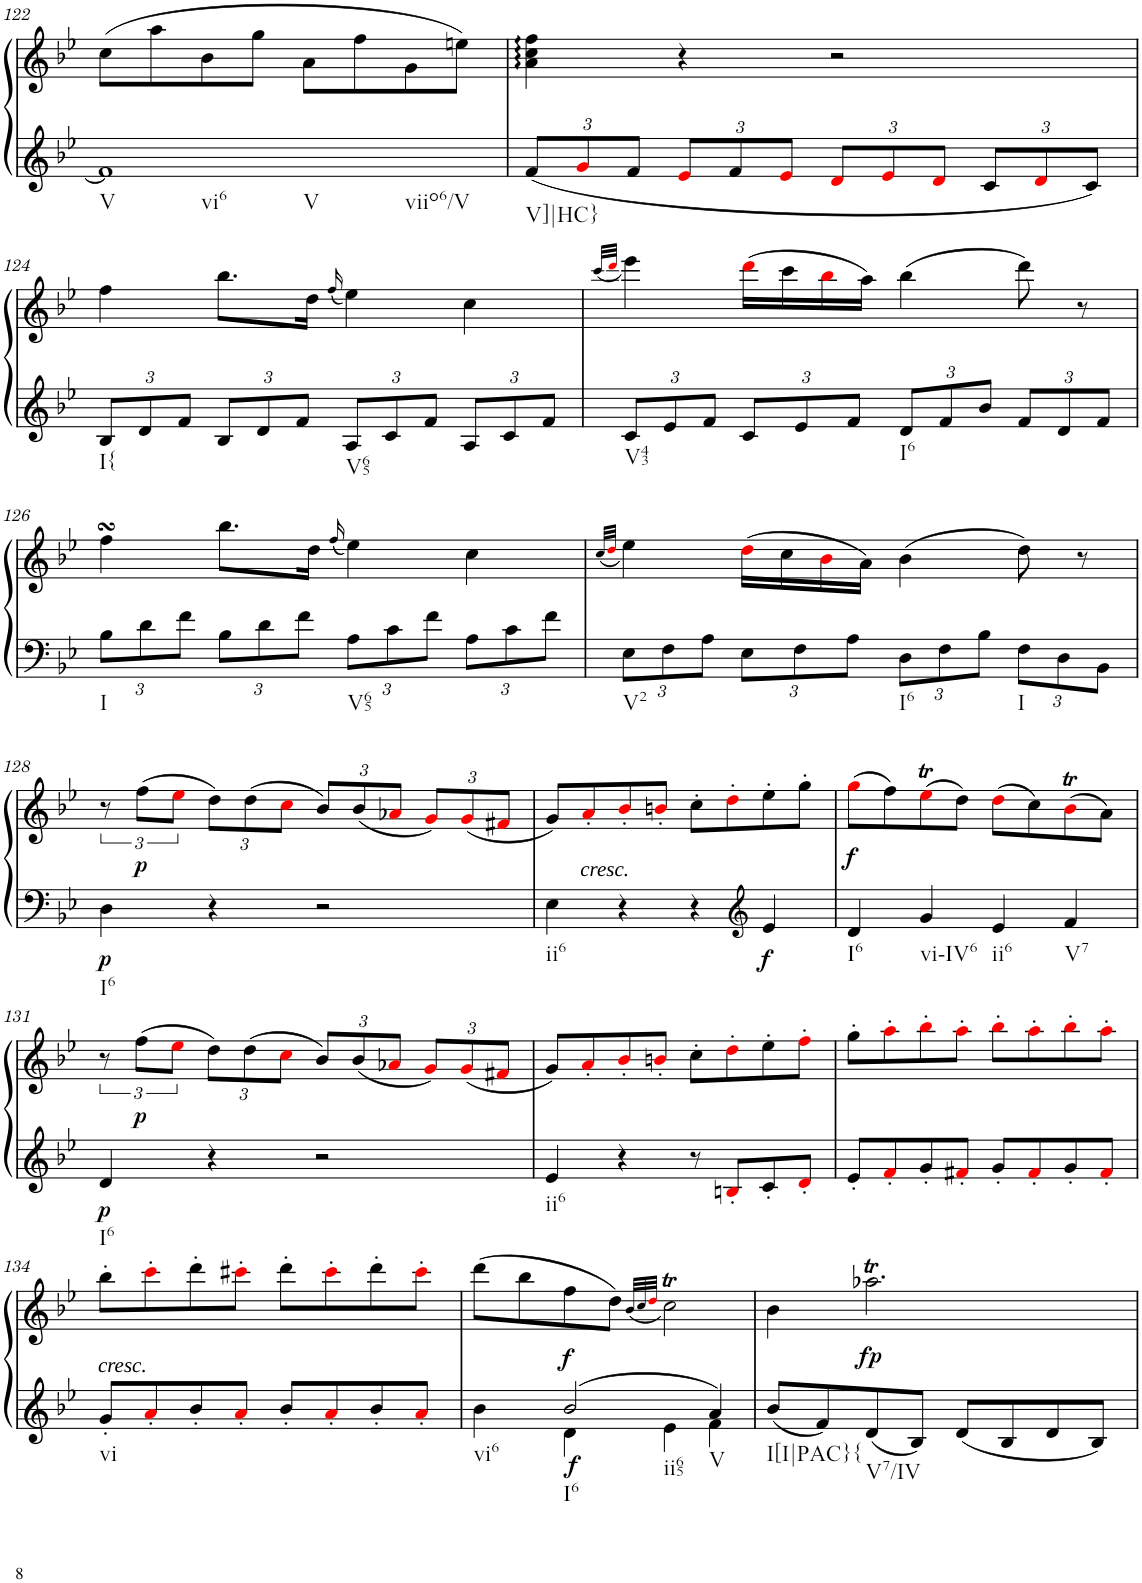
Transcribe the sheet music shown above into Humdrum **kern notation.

**kern	**kern	**dynam
*part1	*part1	*part1
*staff2	*staff1	*staff1/2
*I"Klavier linke Hand	*	*
!!LO:PB:g=z
*clefF4	*clefG2	*
*k[b-e-]	*k[b-e-]	*
*M2/2	*M2/2	*
*met(c|)	*met(c|)	*
=122	=122	=122
!LO:TX:b:t=V	!	!
!LO:TX:b:t=vi6	!	!
!LO:TX:b:t=V	!	!
!LO:TX:b:t=viio6/V	!	!
1f]	(8cc\L	.
.	8aa\	.
.	8b-\	.
.	8gg\J	.
.	8a\L	.
.	8ff\	.
.	8g\	.
.	8een\J)	.
=123	=123	=123
*Xbrackettup	*	*
!LO:TX:b:t=V]|HC}	!	!
12f/L	4a\ 4cc\ 4ff\	.
12gi/	.	.
12f/J	.	.
12e-i/L	4r	.
12f/	.	.
12e-i/J	.	.
12di/L	2r	.
12e-i/	.	.
12di/J	.	.
12c/L	.	.
12di/	.	.
12c/J	.	.
!!LO:LB:g=z
=124	=124	=124
!LO:TX:b:t=I{	!	!
12B-/L	4ff\	.
12d/	.	.
12f/J	.	.
12B-/L	8.bb-\L	.
12d/	.	.
12f/J	.	.
.	16dd\Jk	.
.	(16qff/	.
!LO:TX:b:t=V65	!	!
12A/L	4ee-\)	.
12c/	.	.
12f/J	.	.
12A/L	4cc\	.
12c/	.	.
12f/J	.	.
=125	=125	=125
.	(32qccc/LLL	.
.	32qdddi/JJJ	.
!LO:TX:b:t=V43	!	!
12c/L	4eee-\)	.
12e-/	.	.
12f/J	.	.
12c/L	(16dddi\LL	.
.	16ccc\	.
12e-/	.	.
.	16bb-i\	.
12f/J	.	.
.	16aa\JJ)	.
!LO:TX:b:t=I6	!	!
12d/L	(4bb-\	.
12f/	.	.
12b-/J	.	.
12f/L	8ddd\)	.
12d/	.	.
.	8r	.
12f/J	.	.
!!LO:LB:g=z
=126	=126	=126
!LO:TX:b:t=I	!	!
12B-\L	4ffsSSS\	.
12d\	.	.
12f\J	.	.
12B-\L	8.bb-\L	.
12d\	.	.
12f\J	.	.
.	16dd\Jk	.
.	(16qff/	.
!LO:TX:b:t=V65	!	!
12A\L	4ee-\)	.
12c\	.	.
12f\J	.	.
12A\L	4cc\	.
12c\	.	.
12f\J	.	.
=127	=127	=127
.	(32qcc/LLL	.
.	32qddi/JJJ	.
!LO:TX:b:t=V2	!	!
12E-\L	4ee-\)	.
12F\	.	.
12A\J	.	.
12E-\L	(16ddi\LL	.
.	16cc\	.
12F\	.	.
.	16b-i\	.
12A\J	.	.
.	16a\JJ)	.
!LO:TX:b:t=I6	!	!
12D\L	(4b-\	.
12F\	.	.
12B-\J	.	.
!LO:TX:b:t=I	!	!
12F\L	8dd\)	.
12D\	.	.
.	8r	.
12BB-\J	.	.
!!LO:LB:g=z
=128	=128	=128
!LO:TX:b:t=I6	!	!
!	!	!LO:DY:b=2
4D\	12r	p
!	!	!LO:DY:b
.	(12ff\L	p
.	12ee-i\J	.
*	*Xbrackettup	*
4r	12dd\L)	.
.	(12dd\	.
.	12cci\J	.
2r	12b-/L)	.
.	(12b-/	.
.	12a-Xi/J	.
.	12gi/L)	.
.	(12gi/	.
.	12f#Xi/J	.
=129	=129	=129
!LO:TX:b:t=ii6	!	!
4E-\	8g/L)	.
!	!LO:TX:b:i:t=cresc.	!
.	8a'i/	.
4r	8b-'i/	.
.	8bn'i/J	.
4r	8cc'\L	.
.	8dd'i\	.
*clefG2	*	*
!	!	!LO:DY:b=2
4e-/	8ee-'\	f
.	8gg'\J	.
=130	=130	=130
!LO:TX:b:t=I6	!	!
!	!	!LO:DY:b
4d/	(8ggi\L	f
.	8ff\)	.
!LO:TX:b:t=vi-IV6	!	!
4g/	(8ee-Ti\	.
.	8dd\J)	.
!LO:TX:b:t=ii6	!	!
4e-/	(8ddi\L	.
.	8cc\)	.
!LO:TX:b:t=V7	!	!
4f/	(8b-Ti\	.
.	8a\J)	.
!!LO:LB:g=z
=131	=131	=131
*	*brackettup	*
!LO:TX:b:t=I6	!	!
!	!	!LO:DY:b=2
4d/	12r	p
!	!	!LO:DY:b
.	(12ff\L	p
.	12ee-i\J	.
*	*Xbrackettup	*
4r	12dd\L)	.
.	(12dd\	.
.	12cci\J	.
2r	12b-/L)	.
.	(12b-/	.
.	12a-Xi/J	.
.	12gi/L)	.
.	(12gi/	.
.	12f#Xi/J	.
=132	=132	=132
!LO:TX:b:t=ii6	!	!
4e-/	8g/L)	.
.	8a'i/	.
4r	8b-'i/	.
.	8bn'i/J	.
8r	8cc'\L	.
8Bn'i/L	8dd'i\	.
8c'/	8ee-'\	.
8d'i/J	8ff'i\J	.
=133	=133	=133
8e-'/L	8gg'\L	.
8f'i/	8aa'i\	.
8g'/	8bb-'i\	.
8f#X'i/J	8aa'i\J	.
8g'/L	8bb-'i\L	.
8f#'i/	8aa'i\	.
8g'/	8bb-'i\	.
8f#'i/J	8aa'i\J	.
!!LO:LB:g=z
=134	=134	=134
!	!LO:TX:b:i:t=cresc.	!
!LO:TX:b:t=vi	!	!
8g'/L	8bb-'\L	.
8a'i/	8ccc'i\	.
8b-'/	8ddd'\	.
8a'i/J	8ccc#X'i\J	.
8b-'/L	8ddd'\L	.
8a'i/	8ccc#'i\	.
8b-'/	8ddd'\	.
8a'i/J	8ccc#'i\J	.
=135	=135	=135
*^	*	*
!LO:TX:b:t=vi6	!	!	!
4ryy	4b-\	(8ddd\L	.
.	.	8bb-\	.
!LO:TX:b:t=I6	!	!	!
!LO:TX:b:t=ii65	!	!	!
!	!	!	!LO:DY:b=2
!	!	!	!LO:DY:n=1:b
2b-/	4d\	8ff\	f f
.	.	8dd\J)	.
.	.	(32qb-/LLL	.
.	.	32qcc/	.
.	.	32qddi/JJJ	.
.	4e-\	2ccT\)	.
!LO:TX:b:t=V	!	!	!
4a/	4f\	.	.
=136	=136	=136	=136
!LO:TX:b:t=I[I|PAC}{	!	!	!
*v	*v	*	*
8b-/L	4b-\	.
8f/	.	.
!LO:TX:b:t=V7/IV	!	!
!	!	!LO:DY:b
8d/	2.aa-XT\	fp
8B-/J	.	.
8d/L	.	.
8B-/	.	.
8d/	.	.
8B-/J	.	.
=	=	=
*-	*-	*-
